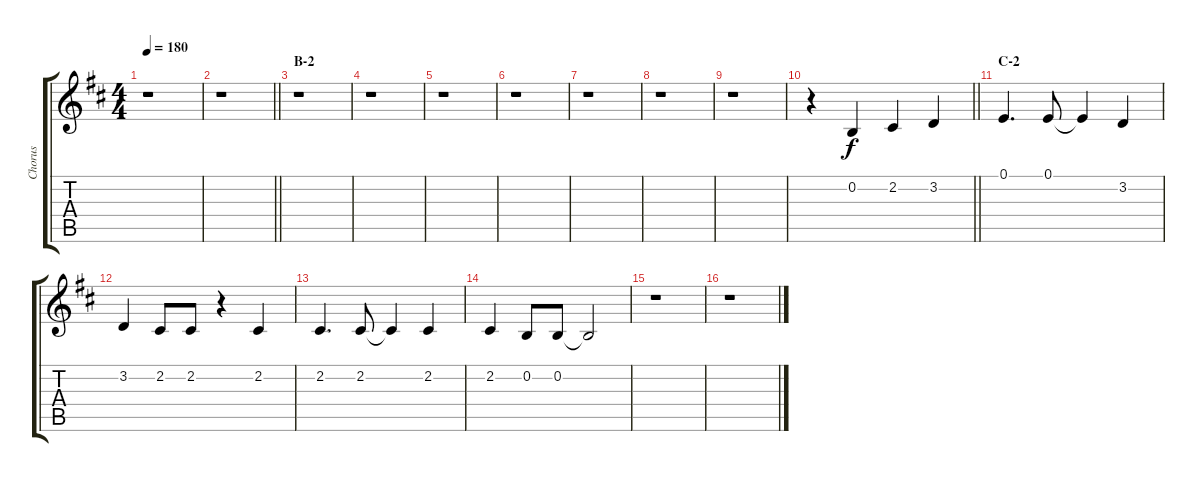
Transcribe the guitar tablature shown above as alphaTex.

\track ("Chorus" "Chorus") {instrument voiceoohs}
\staff {score tabs}
\tuning (E4 B3 G3 D3 A2 E2) {hide}
\ts (4 4)
\tempo 180
\clef g2
\ks d
r.1{dy f} |
\barLineRight lightlight
r.1 |
\section ("" "B-2")
r.1 |
r.1 |
r.1 |
r.1 |
r.1 |
r.1 |
r.1 |
\barLineRight lightlight
r.4 0.2.4 2.2.4 3.2.4 |
\section ("" "C-2")
0.1.4{d} 0.1.8 0.1{t}.4 3.2.4 |
3.2.4 2.2.8 2.2.8 r.4 2.2.4 |
2.2.4{d} 2.2.8 2.2{t}.4 2.2.4 |
2.2.4 0.2.8 0.2.8 0.2{t}.2 |
r.1 |
r.1
